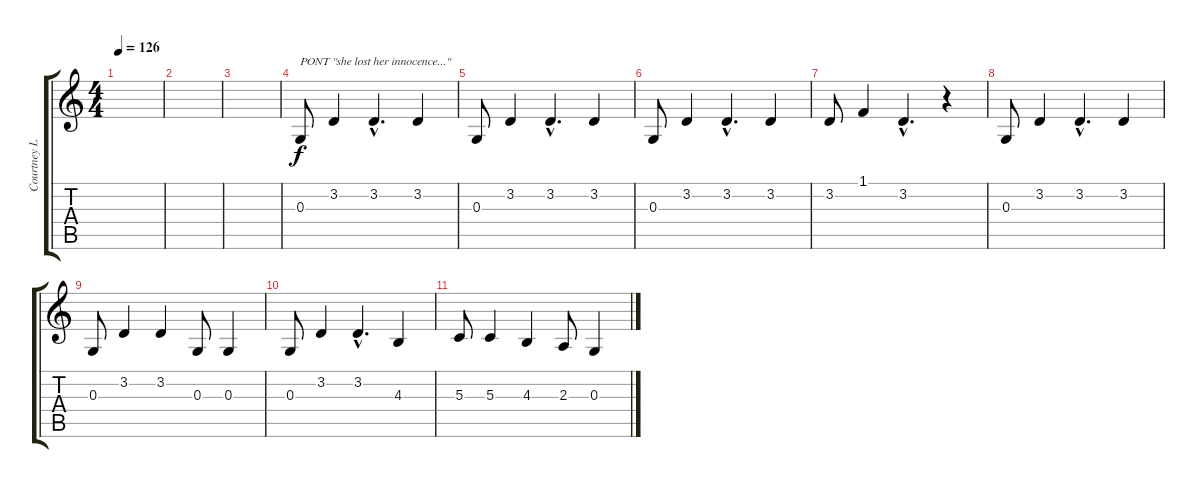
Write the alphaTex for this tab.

\track ("Courtney Love (chant au pont)" "Courtney L") {instrument stringensemble1}
\staff {score tabs}
\tuning (E4 B3 G3 D3 A2 E2) {hide}
\ts (4 4)
\tempo 126
\clef g2
\ks c
|
|
|
0.3.8{txt "PONT \"she lost her innocence...\""} 3.2.4 3.2{hac}.4{d} 3.2.4 |
0.3.8 3.2.4 3.2{hac}.4{d} 3.2.4 |
0.3.8 3.2.4 3.2{hac}.4{d} 3.2.4 |
3.2.8 1.1.4 3.2{hac}.4{d} r.4 |
0.3.8 3.2.4 3.2{hac}.4{d} 3.2.4 |
0.3.8 3.2.4 3.2.4 0.3.8 0.3.4 |
0.3.8 3.2.4 3.2{hac}.4{d} 4.3.4 |
5.3.8 5.3.4 4.3.4 2.3.8 0.3.4
